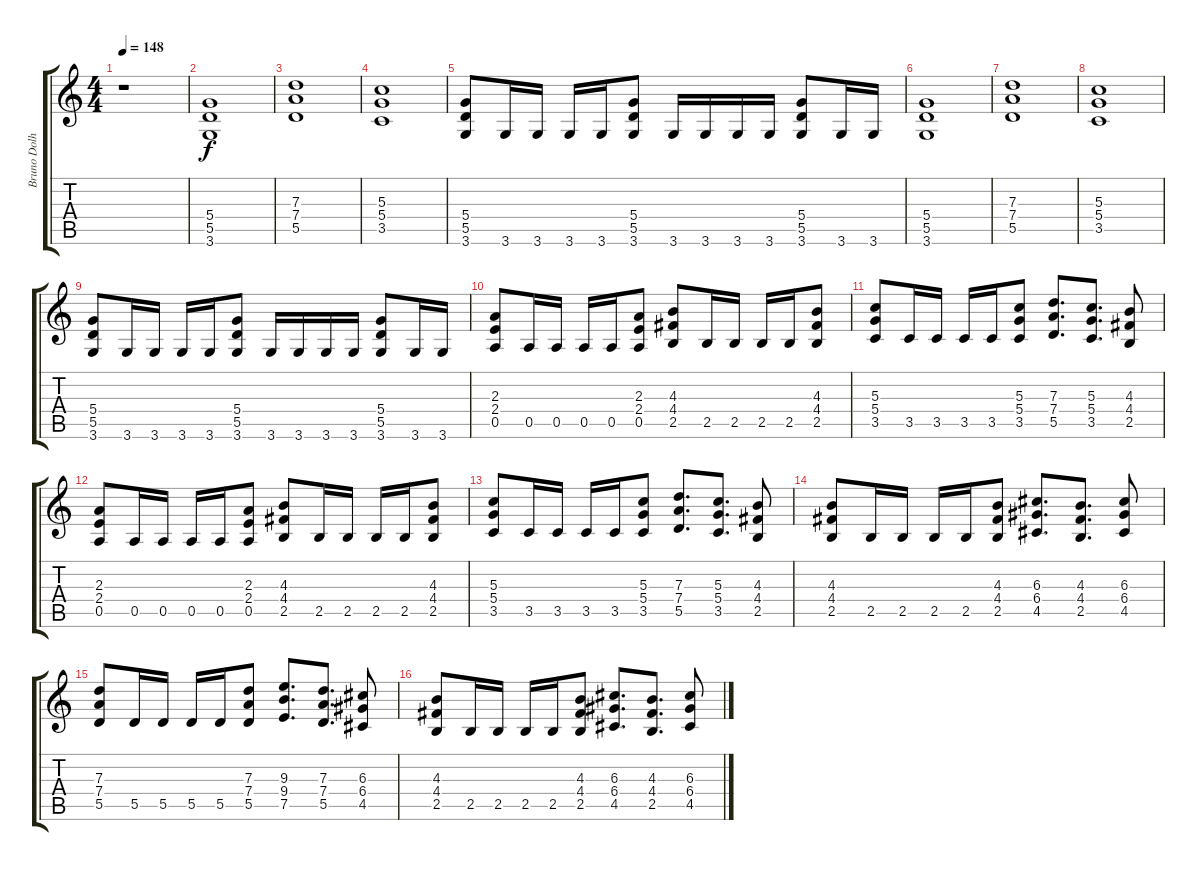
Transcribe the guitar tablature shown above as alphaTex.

\track ("Bruno Dolheguy" "Bruno Dolh") {instrument overdrivenguitar}
\staff {score tabs}
\tuning (E4 B3 G3 D3 A2 E2) {hide}
\ts (4 4)
\tempo 148
\clef g2
\ks c
r.1{dy f} |
(5.4 5.5 3.6).1 |
(7.3 7.4 5.5).1 |
(5.3 5.4 3.5).1 |
(5.4 5.5 3.6).8 3.6.16 3.6.16 3.6.16 3.6.16 (5.4 5.5 3.6).8 3.6.16 3.6.16 3.6.16 3.6.16 (5.4 5.5 3.6).8 3.6.16 3.6.16 |
(5.4 5.5 3.6).1 |
(7.3 7.4 5.5).1 |
(5.3 5.4 3.5).1 |
(5.4 5.5 3.6).8 3.6.16 3.6.16 3.6.16 3.6.16 (5.4 5.5 3.6).8 3.6.16 3.6.16 3.6.16 3.6.16 (5.4 5.5 3.6).8 3.6.16 3.6.16 |
(2.3 2.4 0.5).8 0.5.16 0.5.16 0.5.16 0.5.16 (2.3 2.4 0.5).8 (4.3 4.4 2.5).8 2.5.16 2.5.16 2.5.16 2.5.16 (4.3 4.4 2.5).8 |
(5.3 5.4 3.5).8 3.5.16 3.5.16 3.5.16 3.5.16 (5.3 5.4 3.5).8 (7.3 7.4 5.5).8{d} (5.3 5.4 3.5).8{d} (4.3 4.4 2.5).8 |
(2.3 2.4 0.5).8 0.5.16 0.5.16 0.5.16 0.5.16 (2.3 2.4 0.5).8 (4.3 4.4 2.5).8 2.5.16 2.5.16 2.5.16 2.5.16 (4.3 4.4 2.5).8 |
(5.3 5.4 3.5).8 3.5.16 3.5.16 3.5.16 3.5.16 (5.3 5.4 3.5).8 (7.3 7.4 5.5).8{d} (5.3 5.4 3.5).8{d} (4.3 4.4 2.5).8 |
(4.3 4.4 2.5).8 2.5.16 2.5.16 2.5.16 2.5.16 (4.3 4.4 2.5).8 (6.3 6.4 4.5).8{d} (4.3 4.4 2.5).8{d} (6.3 6.4 4.5).8 |
(7.3 7.4 5.5).8 5.5.16 5.5.16 5.5.16 5.5.16 (7.3 7.4 5.5).8 (9.3 9.4 7.5).8{d} (7.3 7.4 5.5).8{d} (6.3 6.4 4.5).8 |
(4.3 4.4 2.5).8 2.5.16 2.5.16 2.5.16 2.5.16 (4.3 4.4 2.5).8 (6.3 6.4 4.5).8{d} (4.3 4.4 2.5).8{d} (6.3 6.4 4.5).8
